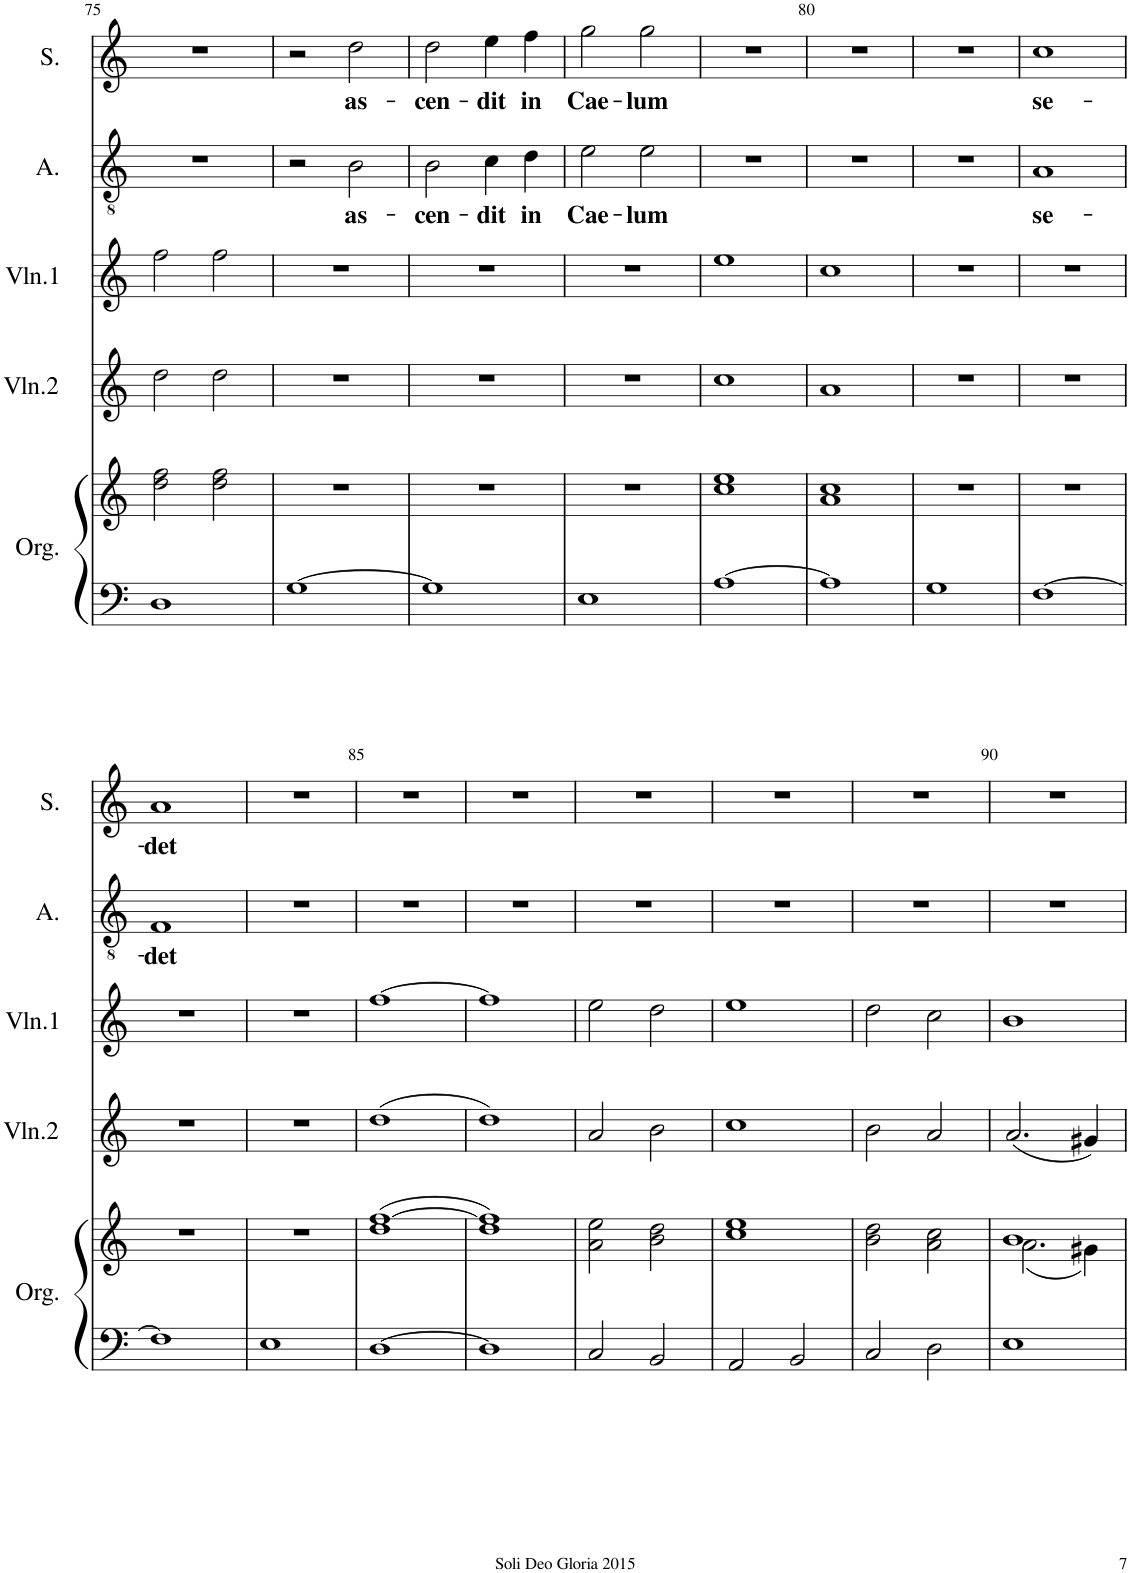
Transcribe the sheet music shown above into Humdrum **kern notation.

**kern	**kern	**kern	**kern	**kern	**text	**kern	**text
*part5	*part5	*part4	*part3	*part2	*part2	*part1	*part1
*staff6	*staff5	*staff4	*staff3	*staff2	*staff2	*staff1	*staff1
*I"Orgue	*	*I"Violon 2	*I"Violon 1	*I"Alto	*	*I"Soprano	*
*I'Org.	*	*I'Vln.2	*I'Vln.1	*I'A.	*	*I'S.	*
!!LO:PB:g=z
*clefF4	*clefG2	*clefG2	*clefG2	*clefGv2	*	*clefG2	*
*k[]	*k[]	*k[]	*k[]	*k[]	*	*k[]	*
*M2/2	*M2/2	*M2/2	*M2/2	*M2/2	*	*M2/2	*
*met(c|)	*met(c|)	*met(c|)	*met(c|)	*met(c|)	*	*met(c|)	*
=75	=75	=75	=75	=75	=75	=75	=75
1D	2dd\ 2ff\	2dd\	2ff\	1r	.	1r	.
.	2dd\ 2ff\	2dd\	2ff\	.	.	.	.
=76	=76	=76	=76	=76	=76	=76	=76
[1G	1r	1r	1r	2r	.	2r	.
!	!	!	!	!	!LO:LY:b	!	!LO:LY:b
.	.	.	.	2B\	as-	2dd\	as-
=77	=77	=77	=77	=77	=77	=77	=77
!	!	!	!	!	!LO:LY:b	!	!LO:LY:b
1G]	1r	1r	1r	2B\	-cen-	2dd\	-cen-
!	!	!	!	!	!LO:LY:b	!	!LO:LY:b
.	.	.	.	4c\	-dit	4ee\	-dit
!	!	!	!	!	!LO:LY:b	!	!LO:LY:b
.	.	.	.	4d\	in	4ff\	in
=78	=78	=78	=78	=78	=78	=78	=78
!	!	!	!	!	!LO:LY:b	!	!LO:LY:b
1E	1r	1r	1r	2e\	Cae-	2gg\	Cae-
!	!	!	!	!	!LO:LY:b	!	!LO:LY:b
.	.	.	.	2e\	-lum	2gg\	-lum
=79	=79	=79	=79	=79	=79	=79	=79
[1A	1cc 1ee	1cc	1ee	1r	.	1r	.
=80	=80	=80	=80	=80	=80	=80	=80
1A]	1a 1cc	1a	1cc	1r	.	1r	.
=81	=81	=81	=81	=81	=81	=81	=81
1G	1r	1r	1r	1r	.	1r	.
=82	=82	=82	=82	=82	=82	=82	=82
!	!	!	!	!	!LO:LY:b	!	!LO:LY:b
[1F	1r	1r	1r	1A	se-	1cc	se-
!!LO:LB:g=z
=83	=83	=83	=83	=83	=83	=83	=83
!	!	!	!	!	!LO:LY:b	!	!LO:LY:b
1F]	1r	1r	1r	1F	-det	1a	-det
=84	=84	=84	=84	=84	=84	=84	=84
1E	1r	1r	1r	1r	.	1r	.
=85	=85	=85	=85	=85	=85	=85	=85
[1D	(1dd [1ff	(1dd	[1ff	1r	.	1r	.
=86	=86	=86	=86	=86	=86	=86	=86
1D]	1dd 1ff])	1dd)	1ff]	1r	.	1r	.
=87	=87	=87	=87	=87	=87	=87	=87
2C/	2a\ 2ee\	2a/	2ee\	1r	.	1r	.
2BB/	2b\ 2dd\	2b\	2dd\	.	.	.	.
=88	=88	=88	=88	=88	=88	=88	=88
2AA/	1cc 1ee	1cc	1ee	1r	.	1r	.
2BB/	.	.	.	.	.	.	.
=89	=89	=89	=89	=89	=89	=89	=89
2C/	2b\ 2dd\	2b\	2dd\	1r	.	1r	.
2D\	2a\ 2cc\	2a/	2cc\	.	.	.	.
=90	=90	=90	=90	=90	=90	=90	=90
*	*^	*	*	*	*	*	*
1E	1b	(2.a\	(2.a/	1b	1r	.	1r	.
.	.	4g#X\)	4g#X/)	.	.	.	.	.
*	*v	*v	*	*	*	*	*	*
=	=	=	=	=	=	=	=
*-	*-	*-	*-	*-	*-	*-	*-
